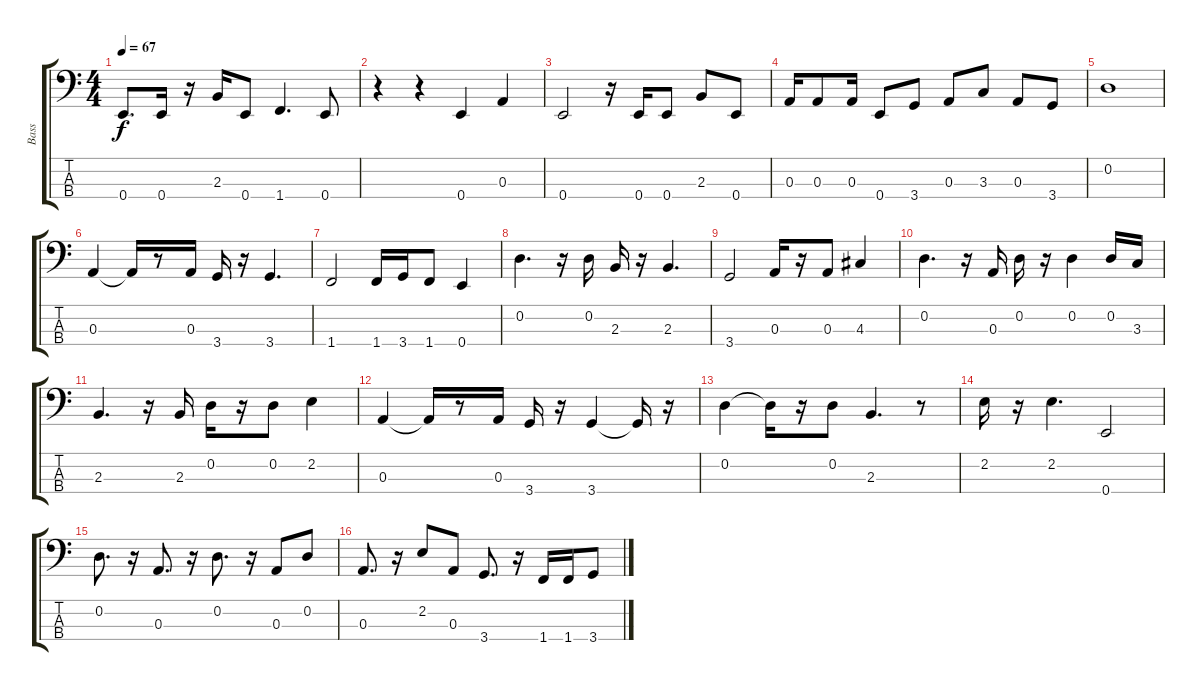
\track ("Bass" "Bass") {instrument fretlessbass}
\staff {score tabs}
\tuning (G2 D2 A1 E1) {hide}
\ts (4 4)
\tempo 67
\clef f4
\ks c
0.4.8{d dy f} 0.4.16 r.16 2.3.16 0.4.8 1.4.4{d} 0.4.8 |
r.4 r.4 0.4.4 0.3.4 |
0.4.2 r.16 0.4.16 0.4.8 2.3.8 0.4.8 |
0.3.16 0.3.8 0.3.16 0.4.8 3.4.8 0.3.8 3.3.8 0.3.8 3.4.8 |
0.2.1 |
0.3.4 0.3{t}.16 r.8 0.3.16 3.4.16 r.16 3.4.4{d} |
1.4.2 1.4.16 3.4.16 1.4.8 0.4.4 |
0.2.4{d} r.16 0.2.16 2.3.16 r.16 2.3.4{d} |
3.4.2 0.3.16 r.16 0.3.8 4.3.4 |
0.2.4{d} r.16 0.3.16 0.2.16 r.16 0.2.4 0.2.16 3.3.16 |
2.3.4{d} r.16 2.3.16 0.2.16 r.16 0.2.8 2.2.4 |
0.3.4 0.3{t}.16 r.8 0.3.16 3.4.16 r.16 3.4.4 3.4{t}.16 r.16 |
0.2.4 0.2{t}.16 r.16 0.2.8 2.3.4{d} r.8 |
2.2.16 r.16 2.2.4{d} 0.4.2 |
0.2.8{d} r.16 0.3.8{d} r.16 0.2.8{d} r.16 0.3.8 0.2.8 |
0.3.8{d} r.16 2.2.8 0.3.8 3.4.8{d} r.16 1.4.16 1.4.16 3.4.8
